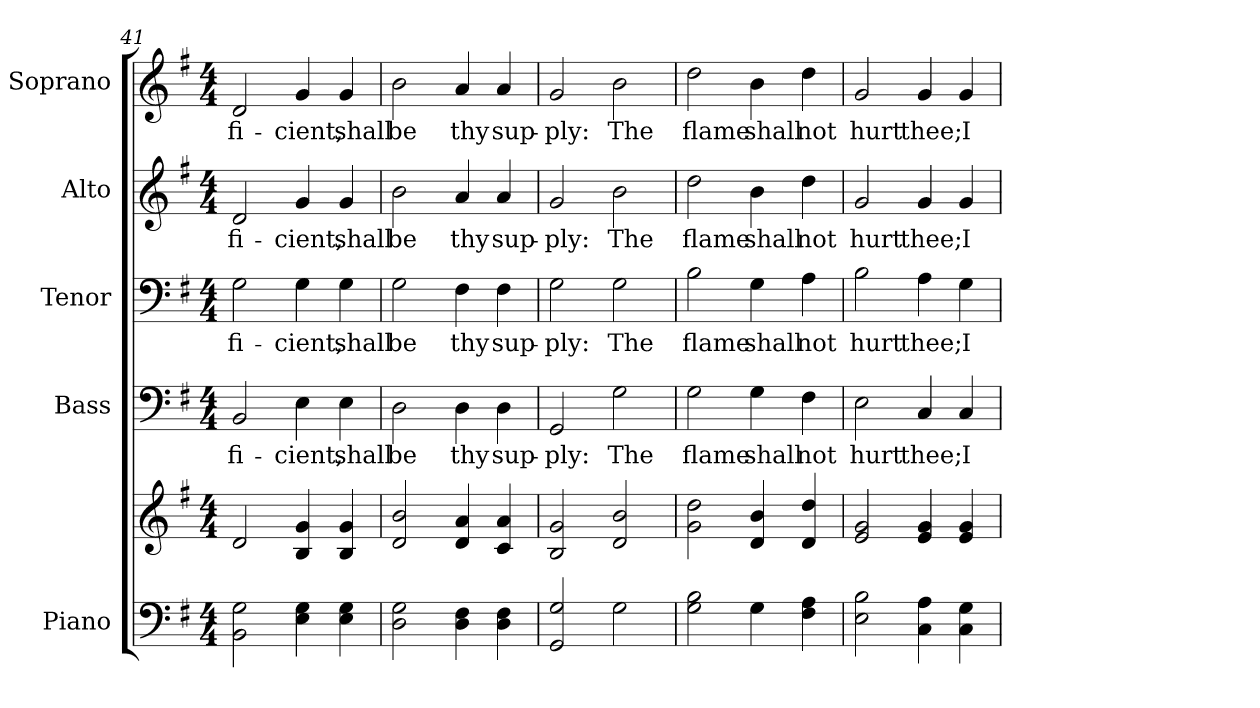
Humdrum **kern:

**kern	**kern	**kern	**text	**kern	**text	**kern	**text	**kern	**text
*part5	*part5	*part4	*part4	*part3	*part3	*part2	*part2	*part1	*part1
*staff6	*staff5	*staff4	*staff4	*staff3	*staff3	*staff2	*staff2	*staff1	*staff1
*I"Piano	*	*I"Bass	*	*I"Tenor	*	*I"Alto	*	*I"Soprano	*
*I'Pno.	*	*I'B.	*	*I'T.	*	*I'A.	*	*I'S.	*
*clefF4	*clefG2	*clefF4	*	*clefF4	*	*clefG2	*	*clefG2	*
*k[f#]	*k[f#]	*k[f#]	*	*k[f#]	*	*k[f#]	*	*k[f#]	*
*G:	*G:	*G:	*	*G:	*	*G:	*	*G:	*
*M4/4	*M4/4	*M4/4	*	*M4/4	*	*M4/4	*	*M4/4	*
=41	=41	=41	=41	=41	=41	=41	=41	=41	=41
!	!	!	!LO:LY:b:color=#000000	!	!	!	!	!	!
!	!	!	!	!	!LO:LY:b:color=#000000	!	!	!	!
!	!	!	!	!	!	!	!LO:LY:b:color=#000000	!	!
!	!	!	!	!	!	!	!	!	!LO:LY:b:color=#000000
2BBi\ 2Gi	2di/	2BBi/	-fi-	2Gi\	-fi-	2di/	-fi-	2di/	-fi-
!	!	!	!LO:LY:b:color=#000000	!	!	!	!	!	!
!	!	!	!	!	!LO:LY:b:color=#000000	!	!	!	!
!	!	!	!	!	!	!	!LO:LY:b:color=#000000	!	!
!	!	!	!	!	!	!	!	!	!LO:LY:b:color=#000000
4Ei\ 4Gi	4Bi/ 4gi	4Ei\	-cient,	4Gi\	-cient,	4gi/	-cient,	4gi/	-cient,
!	!	!	!LO:LY:b:color=#000000	!	!	!	!	!	!
!	!	!	!	!	!LO:LY:b:color=#000000	!	!	!	!
!	!	!	!	!	!	!	!LO:LY:b:color=#000000	!	!
!	!	!	!	!	!	!	!	!	!LO:LY:b:color=#000000
4Ei\ 4Gi	4Bi/ 4gi	4Ei\	shall	4Gi\	shall	4gi/	shall	4gi/	shall
=42	=42	=42	=42	=42	=42	=42	=42	=42	=42
!	!	!	!LO:LY:b:color=#000000	!	!	!	!	!	!
!	!	!	!	!	!LO:LY:b:color=#000000	!	!	!	!
!	!	!	!	!	!	!	!LO:LY:b:color=#000000	!	!
!	!	!	!	!	!	!	!	!	!LO:LY:b:color=#000000
2Di\ 2Gi	2di/ 2bi	2Di\	be	2Gi\	be	2bi\	be	2bi\	be
!	!	!	!LO:LY:b:color=#000000	!	!	!	!	!	!
!	!	!	!	!	!LO:LY:b:color=#000000	!	!	!	!
!	!	!	!	!	!	!	!LO:LY:b:color=#000000	!	!
!	!	!	!	!	!	!	!	!	!LO:LY:b:color=#000000
4Di\ 4F#i	4di/ 4ai	4Di\	thy	4F#i\	thy	4ai/	thy	4ai/	thy
!	!	!	!LO:LY:b:color=#000000	!	!	!	!	!	!
!	!	!	!	!	!LO:LY:b:color=#000000	!	!	!	!
!	!	!	!	!	!	!	!LO:LY:b:color=#000000	!	!
!	!	!	!	!	!	!	!	!	!LO:LY:b:color=#000000
4Di\ 4F#i	4ci/ 4ai	4Di\	sup-	4F#i\	sup-	4ai/	sup-	4ai/	sup-
!!LO:PB:g=z
=43	=43	=43	=43	=43	=43	=43	=43	=43	=43
!	!	!	!LO:LY:b:color=#000000	!	!	!	!	!	!
!	!	!	!	!	!LO:LY:b:color=#000000	!	!	!	!
!	!	!	!	!	!	!	!LO:LY:b:color=#000000	!	!
!	!	!	!	!	!	!	!	!	!LO:LY:b:color=#000000
2GGi/ 2Gi	2Bi/ 2gi	2GGi/	-ply:	2Gi\	-ply:	2gi/	-ply:	2gi/	-ply:
!	!	!	!LO:LY:b:color=#000000	!	!	!	!	!	!
!	!	!	!	!	!LO:LY:b:color=#000000	!	!	!	!
!	!	!	!	!	!	!	!LO:LY:b:color=#000000	!	!
!	!	!	!	!	!	!	!	!	!LO:LY:b:color=#000000
2Gi\	2di/ 2bi	2Gi\	The	2Gi\	The	2bi\	The	2bi\	The
=44	=44	=44	=44	=44	=44	=44	=44	=44	=44
!	!	!	!LO:LY:b:color=#000000	!	!	!	!	!	!
!	!	!	!	!	!LO:LY:b:color=#000000	!	!	!	!
!	!	!	!	!	!	!	!LO:LY:b:color=#000000	!	!
!	!	!	!	!	!	!	!	!	!LO:LY:b:color=#000000
2Gi\ 2Bi	2gi\ 2ddi	2Gi\	flame	2Bi\	flame	2ddi\	flame	2ddi\	flame
!	!	!	!LO:LY:b:color=#000000	!	!	!	!	!	!
!	!	!	!	!	!LO:LY:b:color=#000000	!	!	!	!
!	!	!	!	!	!	!	!LO:LY:b:color=#000000	!	!
!	!	!	!	!	!	!	!	!	!LO:LY:b:color=#000000
4Gi\	4di/ 4bi	4Gi\	shall	4Gi\	shall	4bi\	shall	4bi\	shall
!	!	!	!LO:LY:b:color=#000000	!	!	!	!	!	!
!	!	!	!	!	!LO:LY:b:color=#000000	!	!	!	!
!	!	!	!	!	!	!	!LO:LY:b:color=#000000	!	!
!	!	!	!	!	!	!	!	!	!LO:LY:b:color=#000000
4F#i\ 4Ai	4di/ 4ddi	4F#i\	not	4Ai\	not	4ddi\	not	4ddi\	not
=45	=45	=45	=45	=45	=45	=45	=45	=45	=45
!	!	!	!LO:LY:b:color=#000000	!	!	!	!	!	!
!	!	!	!	!	!LO:LY:b:color=#000000	!	!	!	!
!	!	!	!	!	!	!	!LO:LY:b:color=#000000	!	!
!	!	!	!	!	!	!	!	!	!LO:LY:b:color=#000000
2Ei\ 2Bi	2ei/ 2gi	2Ei\	hurt	2Bi\	hurt	2gi/	hurt	2gi/	hurt
!	!	!	!LO:LY:b:color=#000000	!	!	!	!	!	!
!	!	!	!	!	!LO:LY:b:color=#000000	!	!	!	!
!	!	!	!	!	!	!	!LO:LY:b:color=#000000	!	!
!	!	!	!	!	!	!	!	!	!LO:LY:b:color=#000000
4Ci\ 4Ai	4ei/ 4gi	4Ci/	thee;	4Ai\	thee;	4gi/	thee;	4gi/	thee;
!	!	!	!LO:LY:b:color=#000000	!	!	!	!	!	!
!	!	!	!	!	!LO:LY:b:color=#000000	!	!	!	!
!	!	!	!	!	!	!	!LO:LY:b:color=#000000	!	!
!	!	!	!	!	!	!	!	!	!LO:LY:b:color=#000000
4Ci\ 4Gi	4ei/ 4gi	4Ci/	I	4Gi\	I	4gi/	I	4gi/	I
=	=	=	=	=	=	=	=	=	=
*-	*-	*-	*-	*-	*-	*-	*-	*-	*-
